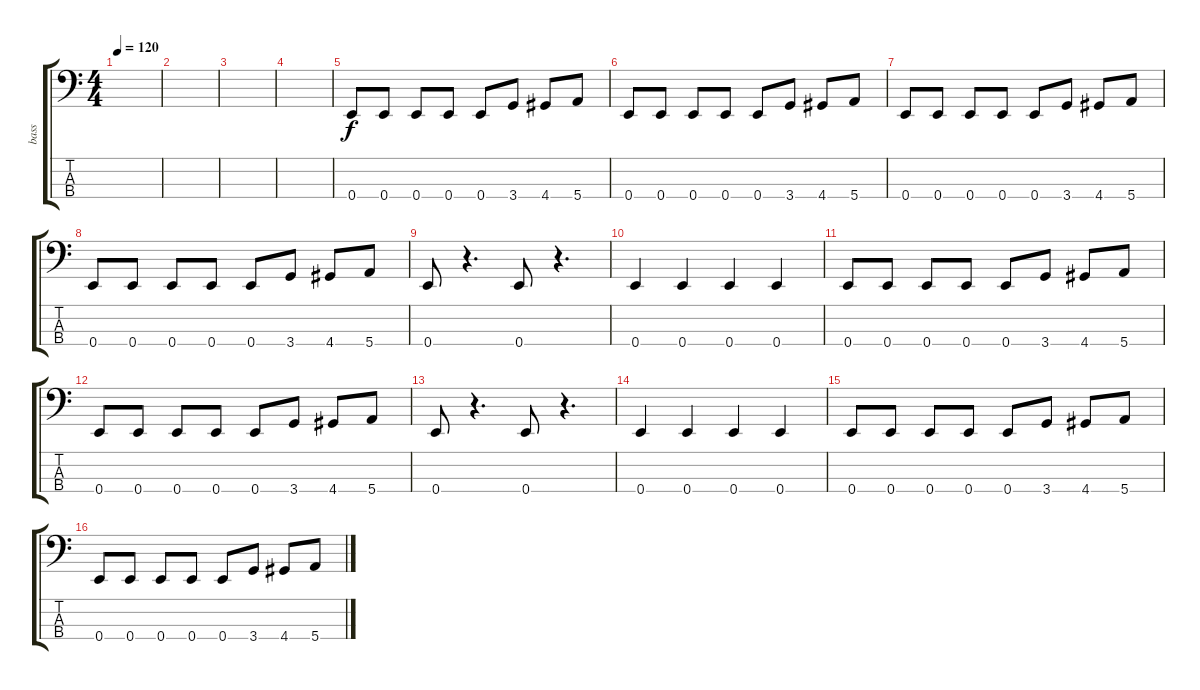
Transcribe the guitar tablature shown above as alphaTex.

\track ("bass" "bass") {instrument electricbassfinger}
\staff {score tabs}
\tuning (G2 D2 A1 E1) {hide}
\ts (4 4)
\tempo 120
\clef f4
\ks c
|
|
|
|
0.4.8 0.4.8 0.4.8 0.4.8 0.4.8 3.4.8 4.4.8 5.4.8 |
0.4.8 0.4.8 0.4.8 0.4.8 0.4.8 3.4.8 4.4.8 5.4.8 |
0.4.8 0.4.8 0.4.8 0.4.8 0.4.8 3.4.8 4.4.8 5.4.8 |
0.4.8 0.4.8 0.4.8 0.4.8 0.4.8 3.4.8 4.4.8 5.4.8 |
0.4.8 r.4{d} 0.4.8 r.4{d} |
0.4.4 0.4.4 0.4.4 0.4.4 |
0.4.8 0.4.8 0.4.8 0.4.8 0.4.8 3.4.8 4.4.8 5.4.8 |
0.4.8 0.4.8 0.4.8 0.4.8 0.4.8 3.4.8 4.4.8 5.4.8 |
0.4.8 r.4{d} 0.4.8 r.4{d} |
0.4.4 0.4.4 0.4.4 0.4.4 |
0.4.8 0.4.8 0.4.8 0.4.8 0.4.8 3.4.8 4.4.8 5.4.8 |
0.4.8 0.4.8 0.4.8 0.4.8 0.4.8 3.4.8 4.4.8 5.4.8
